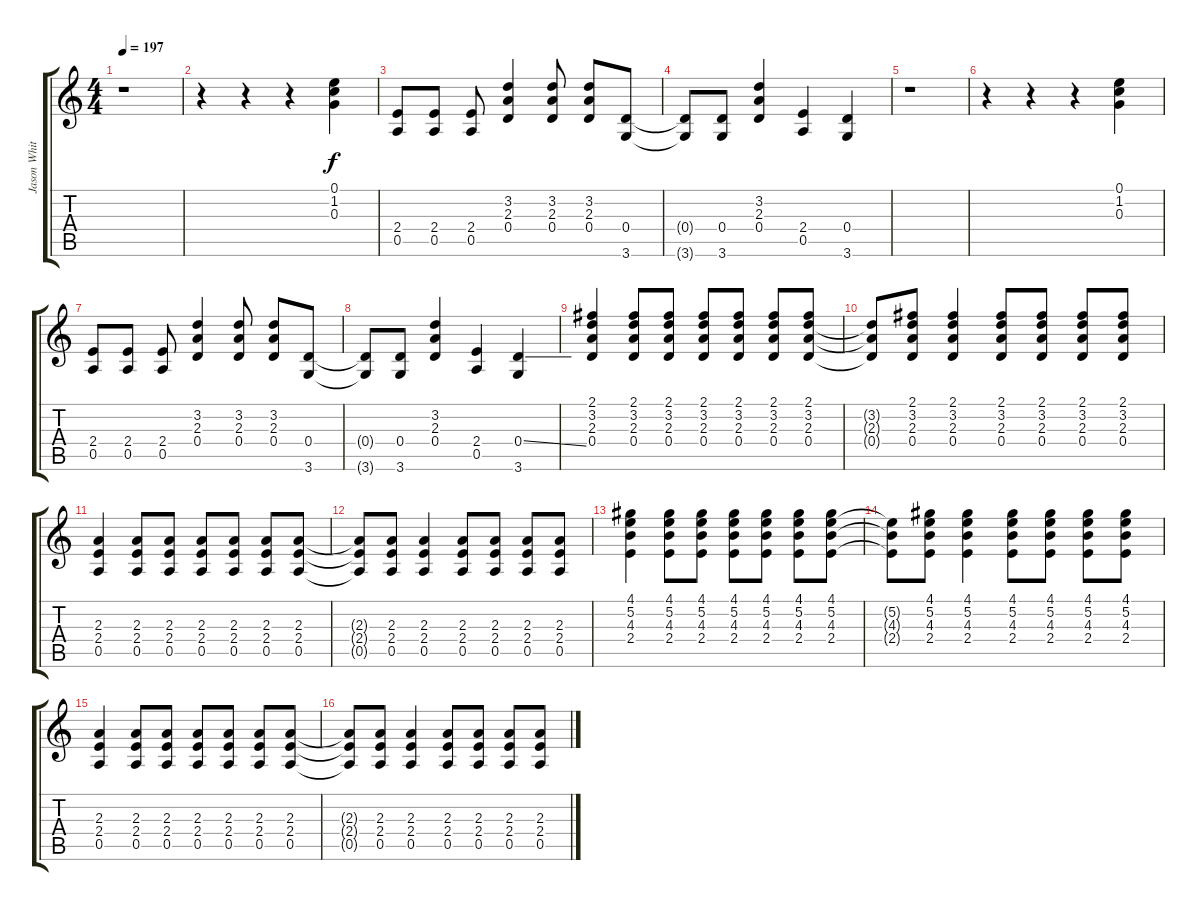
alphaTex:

\track ("Jason White (Guitar 2)" "Jason Whit") {instrument distortionguitar}
\staff {score tabs}
\tuning (E4 B3 G3 D3 A2 E2) {hide}
\ts (4 4)
\tempo 197
\clef g2
\ks c
r.1{dy f} |
r.4 r.4 r.4 (0.1 1.2 0.3).4 |
(2.4 0.5).8 (2.4 0.5).8 (2.4 0.5).8 (3.2 2.3 0.4).4 (3.2 2.3 0.4).8 (3.2 2.3 0.4).8 (0.4 3.6).8 |
(0.4{t} 3.6{t}).8 (0.4 3.6).8 (3.2 2.3 0.4).4 (2.4 0.5).4 (0.4 3.6).4 |
r.1 |
r.4 r.4 r.4 (0.1 1.2 0.3).4 |
(2.4 0.5).8 (2.4 0.5).8 (2.4 0.5).8 (3.2 2.3 0.4).4 (3.2 2.3 0.4).8 (3.2 2.3 0.4).8 (0.4 3.6).8 |
(0.4{t} 3.6{t}).8 (0.4 3.6).8 (3.2 2.3 0.4).4 (2.4 0.5).4 (0.4{ss} 3.6).4 |
(2.1 3.2 2.3 0.4).4 (2.1 3.2 2.3 0.4).8 (2.1 3.2 2.3 0.4).8 (2.1 3.2 2.3 0.4).8 (2.1 3.2 2.3 0.4).8 (2.1 3.2 2.3 0.4).8 (2.1 3.2 2.3 0.4).8 |
(3.2{t} 2.3{t} 0.4{t}).8 (2.1 3.2 2.3 0.4).8 (2.1 3.2 2.3 0.4).4 (2.1 3.2 2.3 0.4).8 (2.1 3.2 2.3 0.4).8 (2.1 3.2 2.3 0.4).8 (2.1 3.2 2.3 0.4).8 |
(2.3 2.4 0.5).4 (2.3 2.4 0.5).8 (2.3 2.4 0.5).8 (2.3 2.4 0.5).8 (2.3 2.4 0.5).8 (2.3 2.4 0.5).8 (2.3 2.4 0.5).8 |
(2.3{t} 2.4{t} 0.5{t}).8 (2.3 2.4 0.5).8 (2.3 2.4 0.5).4 (2.3 2.4 0.5).8 (2.3 2.4 0.5).8 (2.3 2.4 0.5).8 (2.3 2.4 0.5).8 |
(4.1 5.2 4.3 2.4).4 (4.1 5.2 4.3 2.4).8 (4.1 5.2 4.3 2.4).8 (4.1 5.2 4.3 2.4).8 (4.1 5.2 4.3 2.4).8 (4.1 5.2 4.3 2.4).8 (4.1 5.2 4.3 2.4).8 |
(5.2{t} 4.3{t} 2.4{t}).8 (4.1 5.2 4.3 2.4).8 (4.1 5.2 4.3 2.4).4 (4.1 5.2 4.3 2.4).8 (4.1 5.2 4.3 2.4).8 (4.1 5.2 4.3 2.4).8 (4.1 5.2 4.3 2.4).8 |
(2.3 2.4 0.5).4 (2.3 2.4 0.5).8 (2.3 2.4 0.5).8 (2.3 2.4 0.5).8 (2.3 2.4 0.5).8 (2.3 2.4 0.5).8 (2.3 2.4 0.5).8 |
(2.3{t} 2.4{t} 0.5{t}).8 (2.3 2.4 0.5).8 (2.3 2.4 0.5).4 (2.3 2.4 0.5).8 (2.3 2.4 0.5).8 (2.3 2.4 0.5).8 (2.3 2.4 0.5).8
